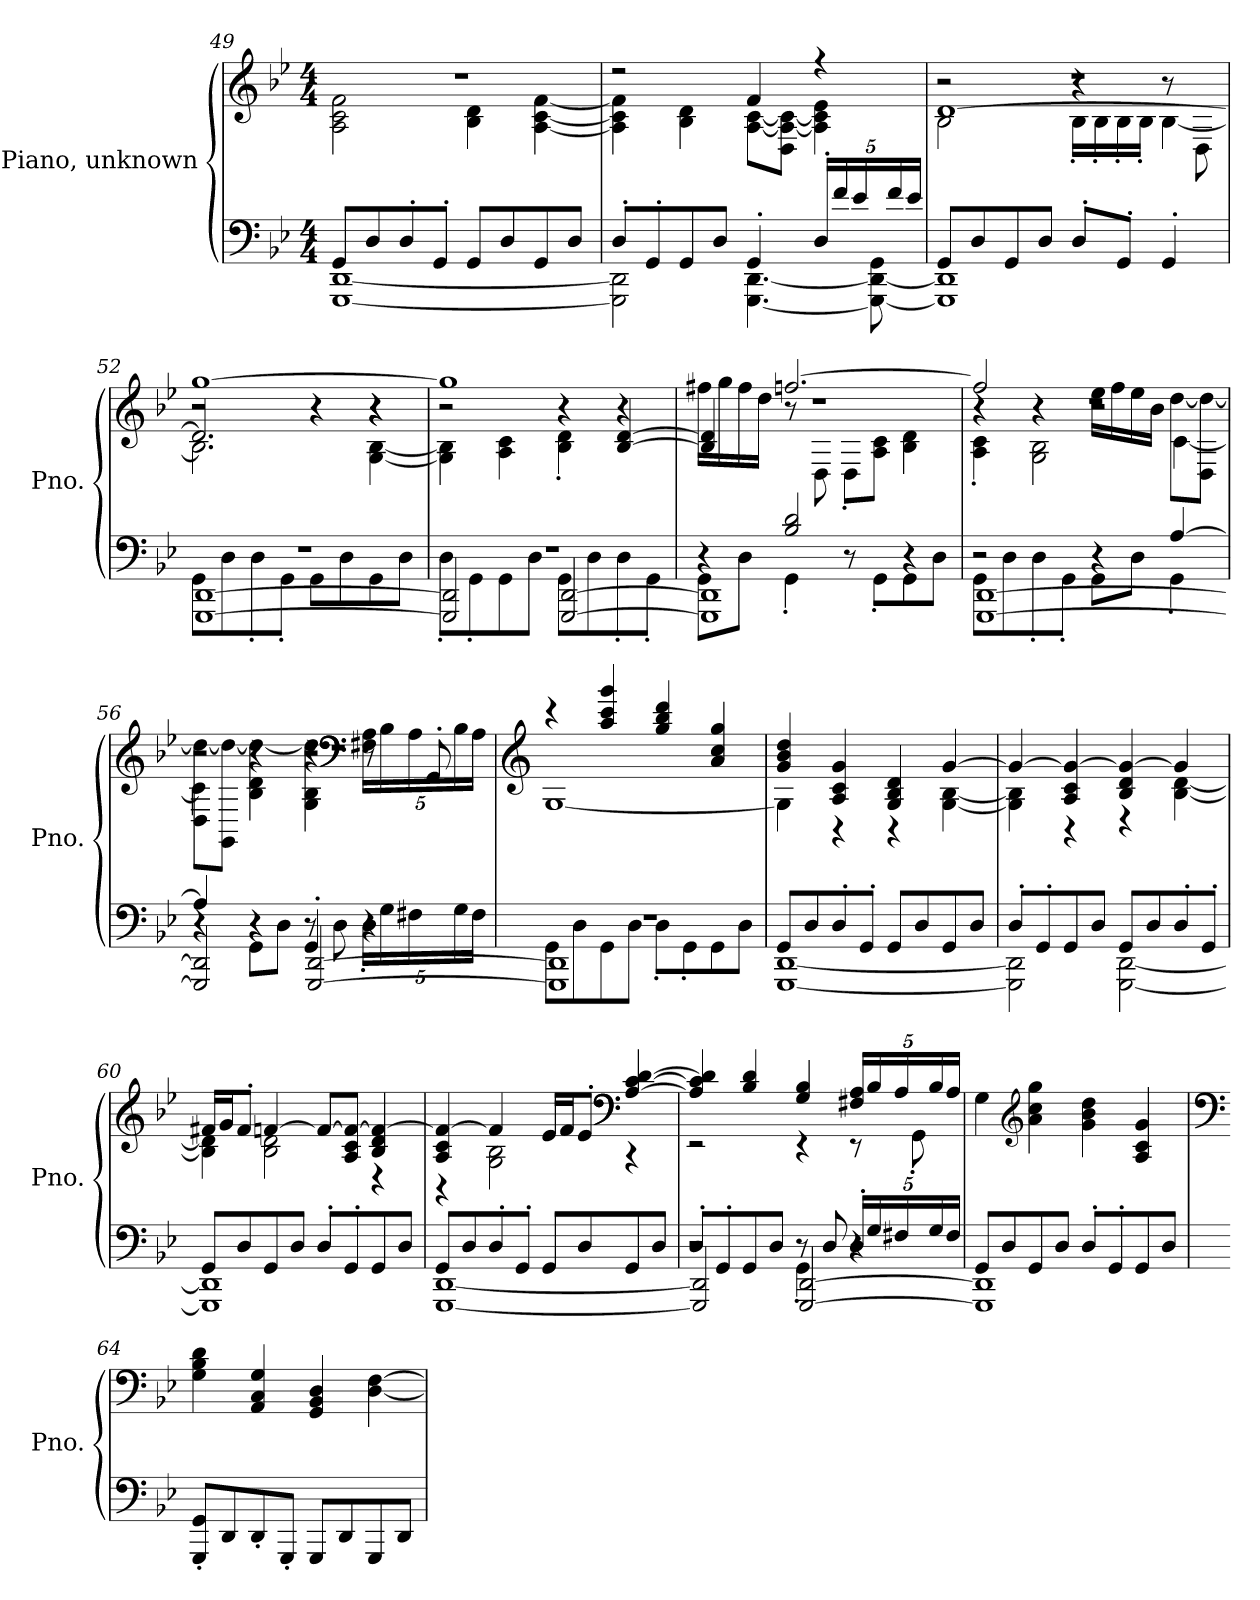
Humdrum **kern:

**kern	**kern
*part1	*part1
*staff2	*staff1
*I"Piano, unknown	*
*I'Pno.	*
*clefF4	*clefG2
*k[b-e-]	*k[b-e-]
*M4/4	*M4/4
=49	=49
*^	*^
8GG/L	[1GGG [1DD	1r	2A\ 2c\ 2f\
8D/	.	.	.
8D'/	.	.	.
8GG'/J	.	.	.
8GG/L	.	.	4B-\ 4d\
8D/	.	.	.
8GG/	.	.	[4A\ [4c\ [4f\
8D/J	.	.	.
!!LO:LB:g=z	!!
=50	=50	=50	=50
8D'/L	2GGG\] 2DD\]	2r	4A\] 4c\] 4f\]
8GG'/	.	.	.
8GG/	.	.	4B-\ 4d\
8D/J	.	.	.
4GG'/	[4.GGG\ [4.DD\	4f/	[8A\ [8c\L
.	.	.	8D\ 8A\_ 8c\_J
*Xbrackettup	*	*	*
20D'/LL	.	4r	4A\] 4c\] 4e-\
20f/	.	.	.
20e-/	.	.	.
.	8GGG\_ 8DD\_ 8GG\	.	.
20f/	.	.	.
20e-/JJ	.	.	.
=51	=51	=51	=51
*	*	*^	*^
8GG/L	1GGG] 1DD]	1r	2B-\	[1d	2r
8D/	.	.	.	.	.
8GG/	.	.	.	.	.
8D/J	.	.	.	.	.
8D'/L	.	.	16B-'\LL	.	4r
.	.	.	16B-'\	.	.
8GG'/J	.	.	16B-'\	.	.
.	.	.	16B-'\JJ	.	.
4GG'/	.	.	8r	.	[4B-\
.	.	.	8D\	.	.
=52	=52	=52	=52	=52	=52
*	*^	*	*	*	*
1r	8GG\L	[1GGG [1DD	[1gg	2r	2.d/]	2.B-\]
.	8D\	.	.	.	.	.
.	8D'\	.	.	.	.	.
.	8GG'\J	.	.	.	.	.
.	8GG\L	.	.	4r	.	.
.	8D\	.	.	.	.	.
.	8GG\	.	.	[4G\ [4B-\	4r	4r
.	8D\J	.	.	.	.	.
*	*	*	*	*	*v	*v
!!LO:PB:g=z
=53	=53	=53	=53	=53	=53
1r	8D'\L	2GGG/] 2DD/]	1gg]	4G\] 4B-\]	2r
.	8GG'\	.	.	.	.
.	8GG\	.	.	4A\ 4c\	.
.	8D\J	.	.	.	.
.	8GG\L	[2GGG/ [2DD/	.	4B-\' 4d\'	4r
.	8D\	.	.	.	.
.	8D'\	.	.	4r	[4B-/ [4d/
.	8GG'\J	.	.	.	.
=54	=54	=54	=54	=54	=54
4r	8GG\L	1GGG] 1DD]	1r	16ff#X\LL	4B-/] 4d/]
.	.	.	.	16gg\	.
.	8D\J	.	.	16ff#\	.
.	.	.	.	16dd\JJ	.
2B-/ 2d/	4GG'\	.	.	8r	[2.ffn/
.	.	.	.	8D\	.
.	8r	.	.	8D'\L	.
.	8GG'\L	.	.	8A\ 8c\J	.
4r	8GG\	.	.	4B-\ 4d\	.
.	8D\J	.	.	.	.
=55	=55	=55	=55	=55	=55
*	*	*	*	*	*^
2r	8GG\L	[1GGG [1DD	1r	4A\' 4c\'	2ff/]	4r
.	8D\	.	.	.	.	.
.	8D'\	.	.	4r	.	2G\ 2B-\
.	8GG'\J	.	.	.	.	.
4r	8GG\L	.	.	16ee-\LL	2r	.
.	.	.	.	16ff\	.	.
.	8D\J	.	.	16ee-\	.	.
.	.	.	.	16b-\JJ	.	.
[4A/	4GG'\	.	.	[8dd\L	.	[4c\
.	.	.	.	8D\ 8dd\_J	.	.
!!LO:LB:g=z	!!	!!	!!
=56	=56	=56	=56	=56	=56	=56
4A/]	4r	2GGG/] 2DD/]	1r	8D\ 8dd\_L	2r	4c\]
.	.	.	.	8GG\ 8dd\_J	.	.
4r	8GG\L	.	.	4B-\ 4d\ 4dd\_	.	4r
.	8D\J	.	.	.	.	.
4GG'/	8r	[2GGG/ [2DD/	.	4G\ 4B-\ 4dd\]	4r	2r
.	8D\	.	.	.	.	.
*	*	*	*clefF4	*	*	*
*	*	*	*	*Xbrackettup	*	*
4r	20D'\LL	.	.	20F#X\ 20A\LL	8r	.
.	20G\	.	.	20B-\	.	.
.	20F#X\	.	.	20A\	.	.
.	.	.	.	.	8GG'/	.
.	20G\	.	.	20B-\	.	.
.	20F#\JJ	.	.	20A\JJ	.	.
*	*	*	*v	*v	*v	*v
=57	=57	=57	=57
*	*	*	*clefG2
*	*	*	*^
1r	8GG\L	1GGG] 1DD]	4r	[1G
.	8D\	.	.	.
.	8GG\	.	4aa/ 4ccc/ 4ggg/	.
.	8D\J	.	.	.
.	8D'\L	.	4gg/ 4bb-/ 4ddd/	.
.	8GG'\	.	.	.
.	8GG\	.	4a/ 4cc/ 4gg/	.
.	8D\J	.	.	.
*	*v	*v	*	*
=58	=58	=58	=58
8GG/L	[1GGG [1DD	4g/ 4b-/ 4dd/	4G\]
8D/	.	.	.
8D'/	.	4A/ 4c/ 4g/	4r
8GG'/J	.	.	.
8GG/L	.	4G/ 4B-/ 4d/	4r
8D/	.	.	.
8GG/	.	[4g/	[4G\ [4B-\
8D/J	.	.	.
=59	=59	=59	=59
8D'/L	2GGG\] 2DD\]	4g/_	4G\] 4B-\]
8GG'/	.	.	.
8GG/	.	4A/ 4c/ 4g/_	4r
8D/J	.	.	.
8GG/L	[2GGG\ [2DD\	4B-/ 4d/ 4g/_	4r
8D/	.	.	.
8D'/	.	4g/]	[4B-\ [4d\
8GG'/J	.	.	.
!!LO:LB:g=z	!!
=60	=60	=60	=60
8GG/L	1GGG] 1DD]	16f#X/LL	4B-\] 4d\]
.	.	16g/J	.
8D/	.	8f#'/J	.
8GG/	.	[4fn/	2B-\ 2d\
8D/J	.	.	.
8D'/L	.	8f/L_	.
8GG'/	.	8A/ 8c/ 8f/_J	.
8GG/	.	4B-/ 4d/ 4f/_	4r
8D/J	.	.	.
=61	=61	=61	=61
8GG/L	[1GGG [1DD	4A/ 4c/ 4f/_	4r
8D/	.	.	.
8D'/	.	4f/]	2G\ 2B-\
8GG'/J	.	.	.
8GG/L	.	16e-/LL	.
.	.	16f/J	.
8D/	.	8e-'/J	.
*	*	*clefF4	*
8GG/	.	[4A/ [4c/ [4d/	4r
8D/J	.	.	.
=62	=62	=62	=62
*	*^	*	*
8D'/L	2r	2GGG/] 2DD/]	4A/] 4c/] 4d/]	2r
8GG'/	.	.	.	.
8GG/	.	.	4B-/ 4d/	.
8D/J	.	.	.	.
8r	4GG'\	[2GGG/ [2DD/	4G/ 4B-/	4r
8D/	.	.	.	.
20D'/LL	4r	.	20F#X/ 20A/LL	8r
20G/	.	.	20B-/	.
20F#X/	.	.	20A/	.
.	.	.	.	8GG'\
20G/	.	.	20B-/	.
20F#/JJ	.	.	20A/JJ	.
*	*v	*v	*	*
*	*	*v	*v
!!LO:LB:g=z
=63	=63	=63
8GG/L	1GGG] 1DD]	4G\
8D/	.	.
*	*	*clefG2
8GG/	.	4a\ 4cc\ 4gg\
8D/J	.	.
8D'/L	.	4g\ 4b-\ 4dd\
8GG'/	.	.
8GG/	.	4A/ 4c/ 4g/
8D/J	.	.
*v	*v	*
=64	=64
*	*clefF4
8GGG/' 8GG/'L	4G\ 4B-\ 4d\
8DD/	.
8DD'/	4AA/ 4C/ 4G/
8GGG'/J	.
8GGG/L	4GG/ 4BB-/ 4D/
8DD/	.
8GGG/	[4D\ [4F\
8DD/J	.
=	=
*-	*-
